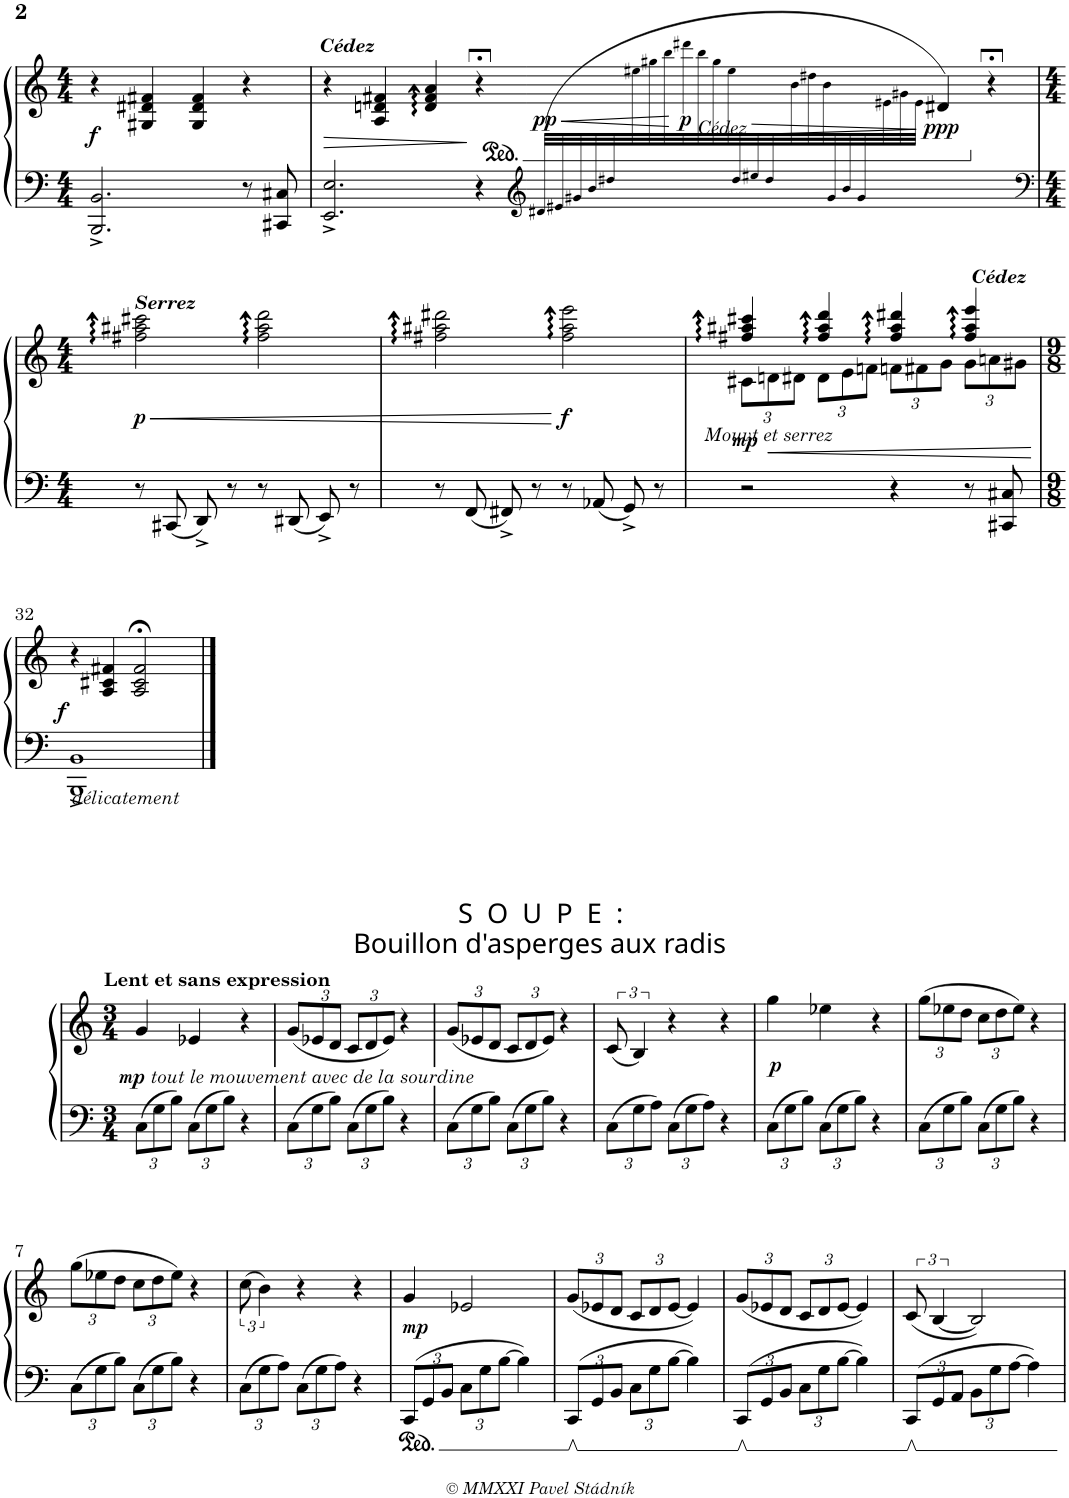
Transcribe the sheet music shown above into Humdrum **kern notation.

**kern	**kern	**dynam
*part1	*part1	*part1
*staff2	*staff1	*staff1/2
*I"Klavír	*	*
*I'Klv.	*	*
!!LO:PB:g=z
*clefF4	*clefG2	*
*k[]	*k[]	*
*M4/4	*M4/4	*
=26	=26	=26
!	!	!LO:DY:a=2
2.BBB/^ 2.BB/^	4r	f
.	4G#X/ 4d#X/ 4f#X/	.
.	4G#/ 4d#/ 4f#/	.
8r	4r	.
8CC#X/ 8C#X/	.	.
=27	=27	=27
!	!LO:TX:a:Bi:t=Cédez	!
2.EE/^ 2.E/^	4r	.
.	4A/ 4dn/ 4f#X/	.
.	4d/:: 4f#/:: 4a/::	.
*	*ped	*
4r	4r;<	.
=28-	=28-	=28-
*clefG2	*	*
*M5/4	*M5/4	*
!	!	!LO:HP:b=2
*^	*	*
!	!	!	!LO:DY:n=1:b
(32d#X!/LLL	1ryy	32ryy	< pp
32e#X!/	.	.	.
32g#X!/	.	.	.
32b!/	.	.	.
32dd#X!/	.	.	.
8..ryy	.	32ee#X!\	.
.	.	32gg#X!\	.
.	.	32bb!\	.
!	!	!LO:TX:b:i:t=Cédez	!
!	!	!	!LO:HP:n=1:b
!	!	!	!LO:DY:n=2:b
.	.	32ddd#X!\	[ > p
.	.	32bb!\	.
.	.	32gg#!\	.
.	.	32ee#!\	.
32dd#!/	.	16.ryy	.
32ee#X!/	.	.	.
32dd#!/	.	.	.
16.ryy	.	32b!\	.
.	.	32dd#X!\	.
.	.	32b!\	.
32g#!/	.	16ryy	.
32b!/	.	.	.
32g#!/	.	32ryy	.
2ryy	.	32e#X!\	.
.	.	32g#X!\	.
.	.	32e#!\JJJ	.
!	!	!	!LO:DY:n=3:b
.	.	4d#X/)	] ppp
*	*	*Xped	*
.	4ryy	4r;<	.
16.ryy	.	.	.
*v	*v	*	*
!!LO:LB:g=z
=29	=29	=29
*clefF4	*	*
*M4/4	*M4/4	*
!	!LO:TX:a:Bi:t=Serrez	!
!	!	!LO:HP:b
!	!	!LO:DY:n=1:b
8r	2ff#X\:: 2aa#X\:: 2ccc#X\::	< p
8CC#X/	.	.
8DD^/	.	.
8r	.	.
8r	2ff#\:: 2aa#\:: 2ddd\::	.
8DD#X/	.	.
8EE^/	.	.
8r	.	.
=30	=30	=30
8r	2ff#X\:: 2aa#X\:: 2ddd#X\::	.
8FF/	.	.
8FF#X^/	.	.
8r	.	.
!	!	!LO:DY:n=1:b
8r	2ff#\:: 2aa#\:: 2eee\::	[ f
8AA-X/	.	.
8GG^/	.	.
8r	.	.
=31	=31	=31
*	*^	*
*	*	*Xbrackettup	*
!	!LO:TX:b:i:t=Mouvt et serrez	!	!
!	!	!	!LO:DY:b
2r	4ff#X/:: 4aa#X/:: 4ccc#X/::	12c#X\L	mp
.	.	12dn\	.
.	.	12d#X\J	.
.	4ff#/:: 4aa#/:: 4ddd/::	12d#\L	.
.	.	12e\	.
.	.	12fn\J	.
4r	4ff#/:: 4aa#/:: 4ddd#X/::	12fn\L	.
.	.	12f#X\	.
.	.	12g\J	.
8r	4ff#/:: 4aa#/:: 4eee/::	12g\L	.
!	!	!LO:TX:a:Bi:t=Cédez	!
.	.	12an\	.
8CC#X/ 8C#X/	.	.	.
.	.	12g#X\J	.
*	*v	*v	*
!!LO:LB:g=z
=32	=32	=32
*M9/8	*M9/8	*
*	*^	*
!LO:TX:b:i:t=délicatement	!	!	!
!	!	!	!LO:DY:a=2
*	*v	*v	*
1BBB^ 1BB^	4r	f
.	4A/ 4c#X/ 4f#X/	.
.	2A/;< 2c#/;< 2f#/;<	.
8ryy	8ryy	.
!!LO:LB:g=z
==1	==1	==1
*M3/4	*M3/4	*
*Xbrackettup	*	*
!	!LO:TX:a:B:t=Lent et sans expression	!
!	!LO:TX:b:i:t=tout le mouvement avec de la sourdine	!
!	!	!LO:DY:b
12C\L	4g/	mp
12G\	.	.
12B\J	.	.
12C\L	4e-X/	.
12G\	.	.
12B\J	.	.
4r	4r	.
=2	=2	=2
12C\L	(12g/L	.
12G\	12e-X/	.
12B\J	12d/J	.
12C\L	12c/L	.
12G\	12d/	.
12B\J	12e-/J)	.
4r	4r	.
=3	=3	=3
12C\L	(12g/L	.
12G\	12e-X/	.
12B\J	12d/J	.
12C\L	12c/L	.
12G\	12d/	.
12B\J	12e-/J)	.
4r	4r	.
=4	=4	=4
*	*brackettup	*
12C\L	(12c/	.
12G\	6B/)	.
12A\J	.	.
12C\L	4r	.
12G\	.	.
12A\J	.	.
4r	4r	.
=5	=5	=5
!	!	!LO:DY:b
12C\L	4gg\	p
12G\	.	.
12B\J	.	.
12C\L	4ee-X\	.
12G\	.	.
12B\J	.	.
4r	4r	.
=6	=6	=6
*	*Xbrackettup	*
12C\L	(12gg\L	.
12G\	12ee-X\	.
12B\J	12dd\J	.
12C\L	12cc\L	.
12G\	12dd\	.
12B\J	12ee-\J)	.
4r	4r	.
!!LO:LB:g=z
=7	=7	=7
12C\L	(12gg\L	.
12G\	12ee-X\	.
12B\J	12dd\J	.
12C\L	12cc\L	.
12G\	12dd\	.
12B\J	12ee-\J)	.
4r	4r	.
=8	=8	=8
*	*brackettup	*
12C\L	(12cc\	.
12G\	6b\)	.
12A\J	.	.
12C\L	4r	.
12G\	.	.
12A\J	.	.
4r	4r	.
=9	=9	=9
*	*^	*
12CC/L	4g/	32ryy	.
!	!	!	!LO:DY:b
.	.	2ryy	mp
12GG/	.	.	.
12BB/J	.	.	.
12C\L	2e-X/	.	.
12G\	.	.	.
[12B\J	.	.	.
4B\]	.	.	.
.	.	8..ryy	.
*	*v	*v	*
=10	=10	=10
*	*Xbrackettup	*
12CC/L	(12g/L	.
12GG/	12e-X/	.
12BB/J	12d/J	.
12C\L	12c/L	.
12G\	12d/	.
[12B\J	[12e-/J	.
4B\]	4e-/])	.
=11	=11	=11
12CC/L	(12g/L	.
12GG/	12e-X/	.
12BB/J	12d/J	.
12C\L	12c/L	.
12G\	12d/	.
[12B\J	[12e-/J	.
4B\]	4e-/])	.
=12	=12	=12
*	*brackettup	*
12CC/L	(12c/	.
12GG/	[6B/	.
12AA/J	.	.
12BB\L	2B/])	.
12G\	.	.
[12A\J	.	.
4A\]	.	.
=	=	=
*-	*-	*-
